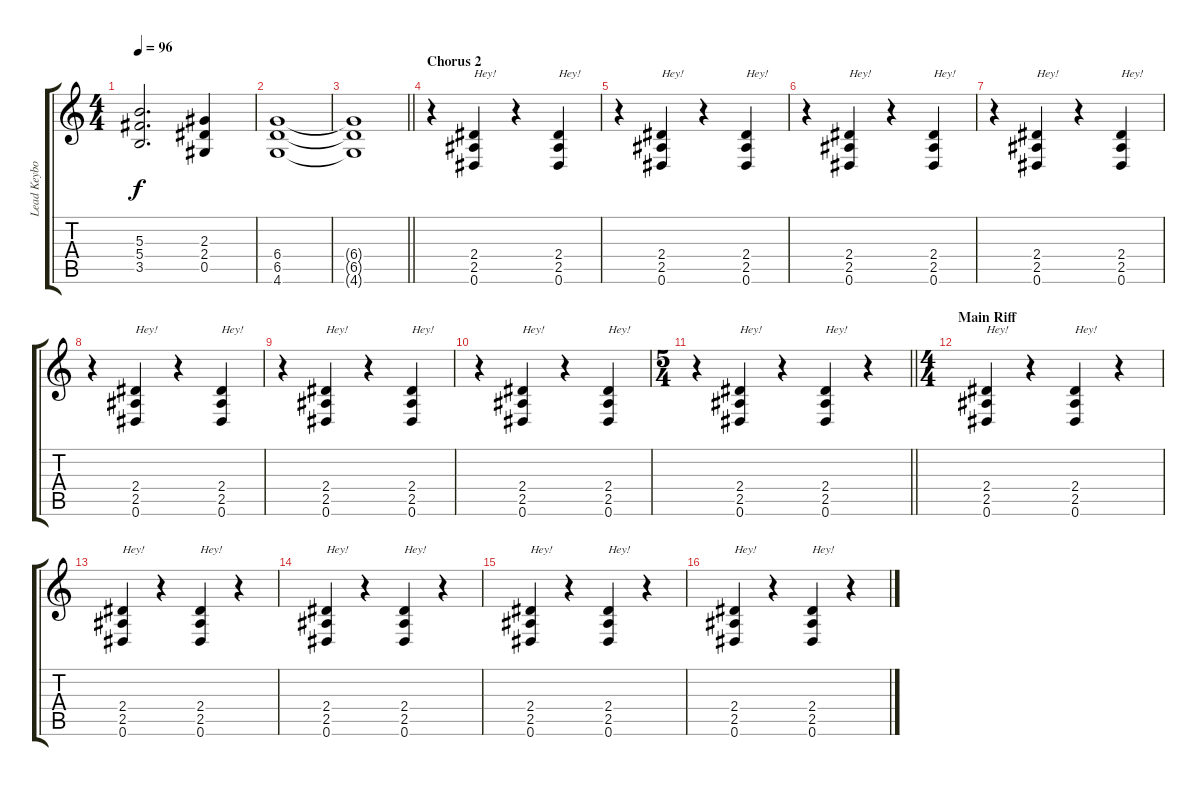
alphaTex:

\track ("Lead Keyboard" "Lead Keybo") {instrument synthstrings2}
\staff {score tabs}
\tuning (Eb4 Bb3 Gb3 Db3 Ab2 Eb2) {hide}
\ts (4 4)
\tempo 96
\clef g2
\ks c
(5.3 5.4 3.5).2{d ot 8vb dy f} (2.3 2.4 0.5).4{ot 8vb} |
(6.4 6.5 4.6).1{ot 8vb} |
\barLineRight lightlight
(6.4{t} 6.5{t} 4.6{t}).1{ot 8vb} |
\section ("" "Chorus 2")
r.4{instrument gunshot} (2.4 2.5 0.6).4{ot 8vb txt "Hey!"} r.4 (2.4 2.5 0.6).4{ot 8vb txt "Hey!"} |
r.4 (2.4 2.5 0.6).4{ot 8vb txt "Hey!"} r.4 (2.4 2.5 0.6).4{ot 8vb txt "Hey!"} |
r.4 (2.4 2.5 0.6).4{ot 8vb txt "Hey!"} r.4 (2.4 2.5 0.6).4{ot 8vb txt "Hey!"} |
r.4 (2.4 2.5 0.6).4{ot 8vb txt "Hey!"} r.4 (2.4 2.5 0.6).4{ot 8vb txt "Hey!"} |
r.4 (2.4 2.5 0.6).4{ot 8vb txt "Hey!"} r.4 (2.4 2.5 0.6).4{ot 8vb txt "Hey!"} |
r.4 (2.4 2.5 0.6).4{ot 8vb txt "Hey!"} r.4 (2.4 2.5 0.6).4{ot 8vb txt "Hey!"} |
r.4 (2.4 2.5 0.6).4{ot 8vb txt "Hey!"} r.4 (2.4 2.5 0.6).4{ot 8vb txt "Hey!"} |
\ts (5 4)
\barLineRight lightlight
r.4 (2.4 2.5 0.6).4{ot 8vb txt "Hey!"} r.4 (2.4 2.5 0.6).4{ot 8vb txt "Hey!"} r.4 |
\ts (4 4)
\section ("" "Main Riff")
(2.4 2.5 0.6).4{ot 8vb txt "Hey!"} r.4 (2.4 2.5 0.6).4{ot 8vb txt "Hey!"} r.4 |
(2.4 2.5 0.6).4{ot 8vb txt "Hey!"} r.4 (2.4 2.5 0.6).4{ot 8vb txt "Hey!"} r.4 |
(2.4 2.5 0.6).4{ot 8vb txt "Hey!"} r.4 (2.4 2.5 0.6).4{ot 8vb txt "Hey!"} r.4 |
(2.4 2.5 0.6).4{ot 8vb txt "Hey!"} r.4 (2.4 2.5 0.6).4{ot 8vb txt "Hey!"} r.4 |
(2.4 2.5 0.6).4{ot 8vb txt "Hey!"} r.4 (2.4 2.5 0.6).4{ot 8vb txt "Hey!"} r.4
